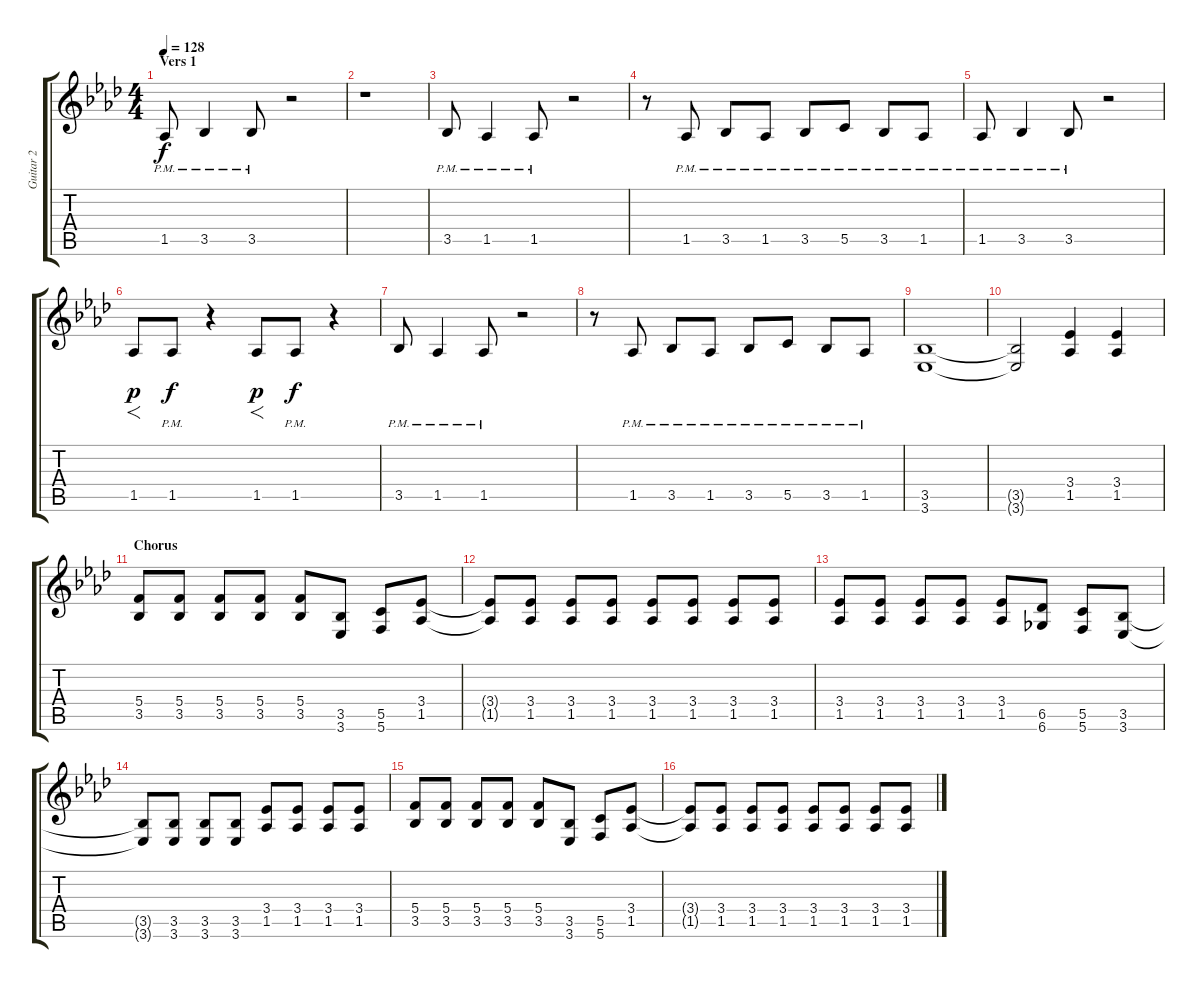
\track ("Guitar 2" "Guitar 2") {instrument overdrivenguitar}
\staff {score tabs}
\tuning (D4 A3 F3 C3 G2 C2) {hide}
\ts (4 4)
\section ("" "Vers 1")
\tempo 128
\clef g2
\ks fminor
1.5{pm}.8{dy f volume 12} 3.5{pm}.4 3.5{pm}.8 r.2 |
r.1 |
3.5{pm}.8 1.5{pm}.4 1.5{pm}.8 r.2 |
r.8 1.5{pm}.8 3.5{pm}.8 1.5{pm}.8 3.5{pm}.8 5.5{pm}.8 3.5{pm}.8 1.5{pm}.8 |
1.5{pm}.8 3.5{pm}.4 3.5{pm}.8 r.2 |
1.5.8{f dy p} 1.5{pm}.8{dy f} r.4 1.5.8{f dy p} 1.5{pm}.8{dy f} r.4 |
3.5{pm}.8 1.5{pm}.4 1.5{pm}.8 r.2 |
r.8 1.5{pm}.8 3.5{pm}.8 1.5{pm}.8 3.5{pm}.8 5.5{pm}.8 3.5{pm}.8 1.5{pm}.8 |
(3.5 3.6).1 |
(3.5{t} 3.6{t}).2 (3.4 1.5).4 (3.4 1.5).4 |
\section ("" "Chorus")
(5.4 3.5).8 (5.4 3.5).8 (5.4 3.5).8 (5.4 3.5).8 (5.4 3.5).8 (3.5 3.6).8 (5.5 5.6).8 (3.4 1.5).8 |
(3.4{t} 1.5{t}).8 (3.4 1.5).8 (3.4 1.5).8 (3.4 1.5).8 (3.4 1.5).8 (3.4 1.5).8 (3.4 1.5).8 (3.4 1.5).8 |
(3.4 1.5).8 (3.4 1.5).8 (3.4 1.5).8 (3.4 1.5).8 (3.4 1.5).8 (6.5 6.6).8 (5.5 5.6).8 (3.5 3.6).8 |
(3.5{t} 3.6{t}).8 (3.5 3.6).8 (3.5 3.6).8 (3.5 3.6).8 (3.4 1.5).8 (3.4 1.5).8 (3.4 1.5).8 (3.4 1.5).8 |
(5.4 3.5).8 (5.4 3.5).8 (5.4 3.5).8 (5.4 3.5).8 (5.4 3.5).8 (3.5 3.6).8 (5.5 5.6).8 (3.4 1.5).8 |
(3.4{t} 1.5{t}).8 (3.4 1.5).8 (3.4 1.5).8 (3.4 1.5).8 (3.4 1.5).8 (3.4 1.5).8 (3.4 1.5).8 (3.4 1.5).8
